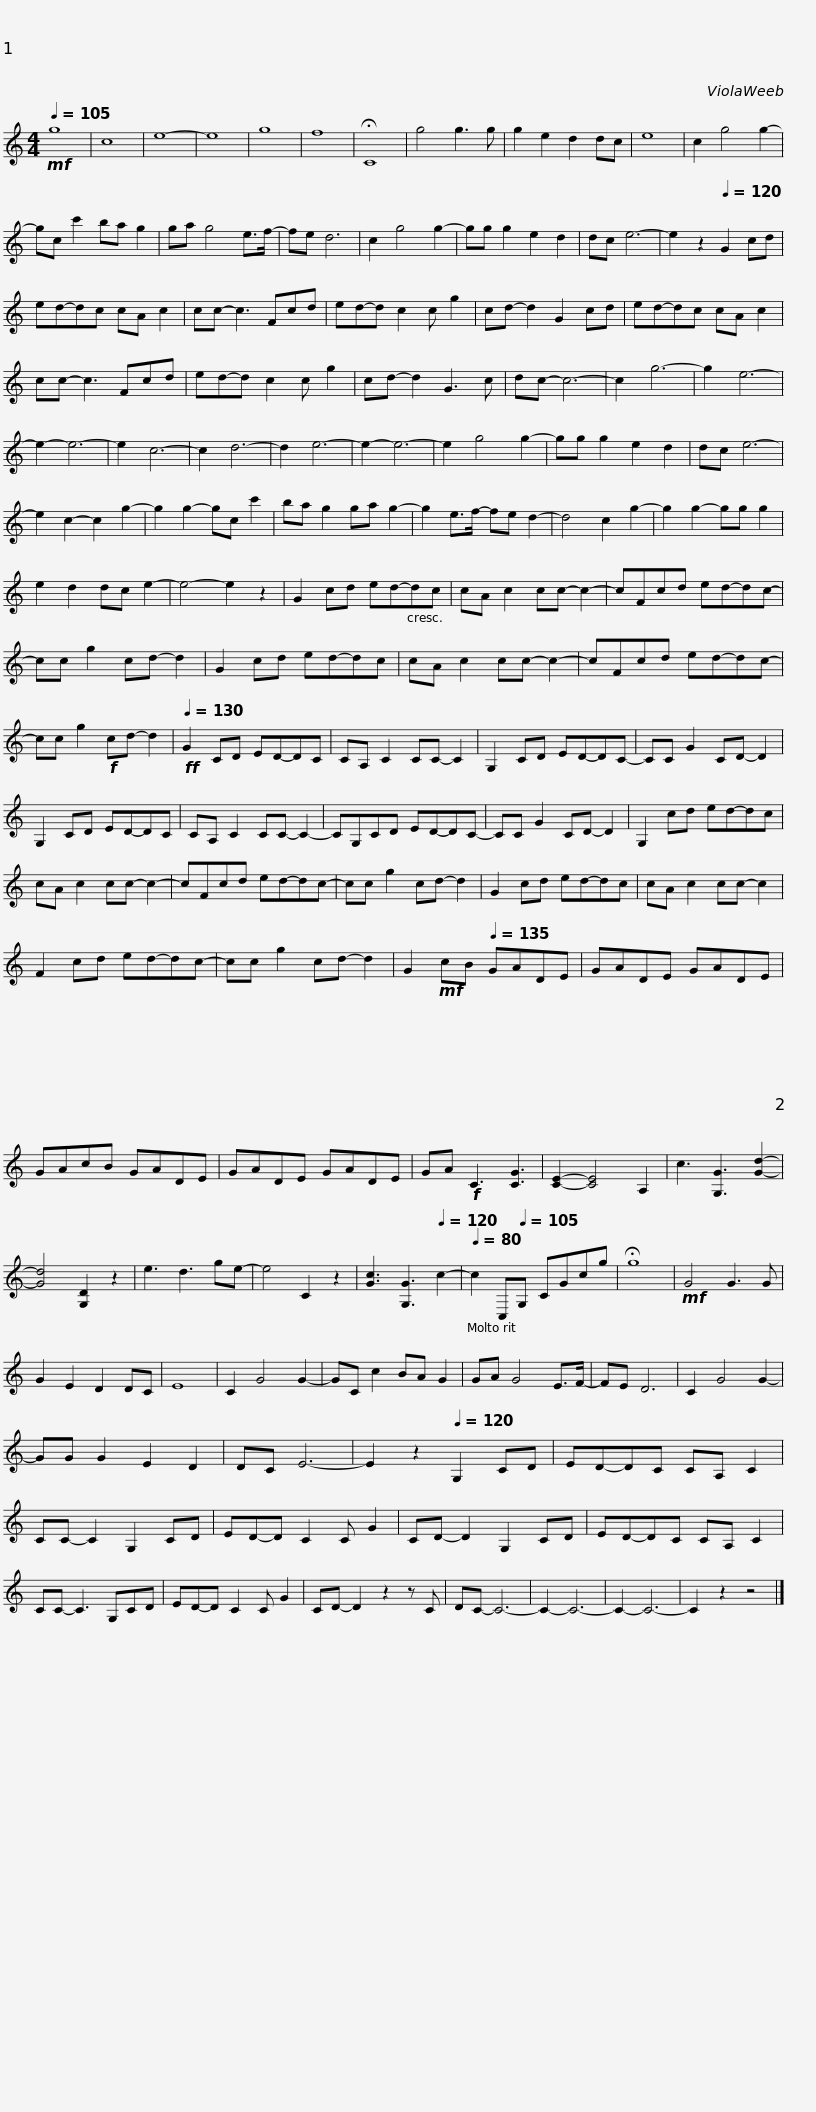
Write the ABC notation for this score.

X:1
L:1/8
Q:1/4=105
M:4/4
I:linebreak $
K:C
V:1 treble
V:1
!mf! g8 | c8 | e8- | e8 | g8 | %5
 f8 | !fermata!C8 | g4 g3 g | g2 e2 d2 dc | e8 | %10
 c2 g4 g2- | gc c'2 ba g2 | ga g4 e>f- |$ fe d6 | c2 g4 g2- | %15
 gg g2 e2 d2 | dc e6- | e2 z2[Q:1/4=120] G2 cd | ed-dc cA c2 | cc- c3 Fcd | %20
 ed-d c2 c g2 |$ cd- d2 G2 cd | ed-dc cA c2 | cc- c3 Fcd | ed-d c2 c g2 | %25
 cd- d2 G3 c | dc- c6- | c2 g6- | g2 e6- | e2- e6- |$ %30
 e2 c6- | c2 d6- | d2 e6- | e2- e6- | e2 g4 g2- | %35
 gg g2 e2 d2 | dc e6- | e2 c2- c2 g2- | g2 g2- gc c'2 | ba g2 ga g2- |$ %40
 g2 e>f- fe d2- | d4 c2 g2- | g2 g2- gg g2 | e2 d2 dc e2- | e4- e2 z2 | %45
 G2 cd ed-dc | cA c2 cc- c2- | cFcd ed-dc- |$ cc g2 cd- d2 | G2 cd ed-dc | %50
 cA c2 cc- c2- | cFcd ed-dc- | cc g2!f! cd- d2 |[Q:1/4=130]!ff! G2 CD ED-DC |$ CA, C2 CC- C2 | %55
 G,2 CD ED-DC- | CC G2 CD- D2 | G,2 CD ED-DC | CA, C2 CC- C2- |$ CG,CD ED-DC- | %60
 CC G2 CD- D2 | G,2 cd ed-dc | cA c2 cc- c2- | cFcd ed-dc- | cc g2 cd- d2 |$ %65
 G2 cd ed-dc | cA c2 cc- c2 | F2 cd ed-dc- | cc g2 cd- d2 | G2!mf! cB[Q:1/4=135] GADE | %70
 GADE GADE |$ GAcB GADE | GADE GADE | GA!f! C3 [CG]3 | [CE]2- [CE]4 A,2 | %75
 c3 [G,G]3 [Gd]2- | [Gd]4 [G,D]2 z2 | e3 d3 ge- | e4 C2 z2 | [Gc]3 [G,G]3[Q:1/4=120] c2- |$ %80
[Q:1/4=80] c2 C,[Q:1/4=105]G, CGcg | !fermata!g8 |!mf! G4 G3 G | G2 E2 D2 DC | E8 | %85
 C2 G4 G2- | GC c2 BA G2 | GA G4 E>F- | FE D6 | C2 G4 G2- |$ %90
 GG G2 E2 D2 | DC E6- | E2 z2[Q:1/4=120] G,2 CD | ED-DC CA, C2 | CC- C2 G,2 CD | %95
 ED-D C2 C G2 | CD- D2 G,2 CD |$ ED-DC CA, C2 | CC- C3 G,CD | ED-D C2 C G2 | %100
 CD- D2 z2 z C | DC- C6- | C2- C6- | C2- C6- | C2 z2 z4 |] %105
